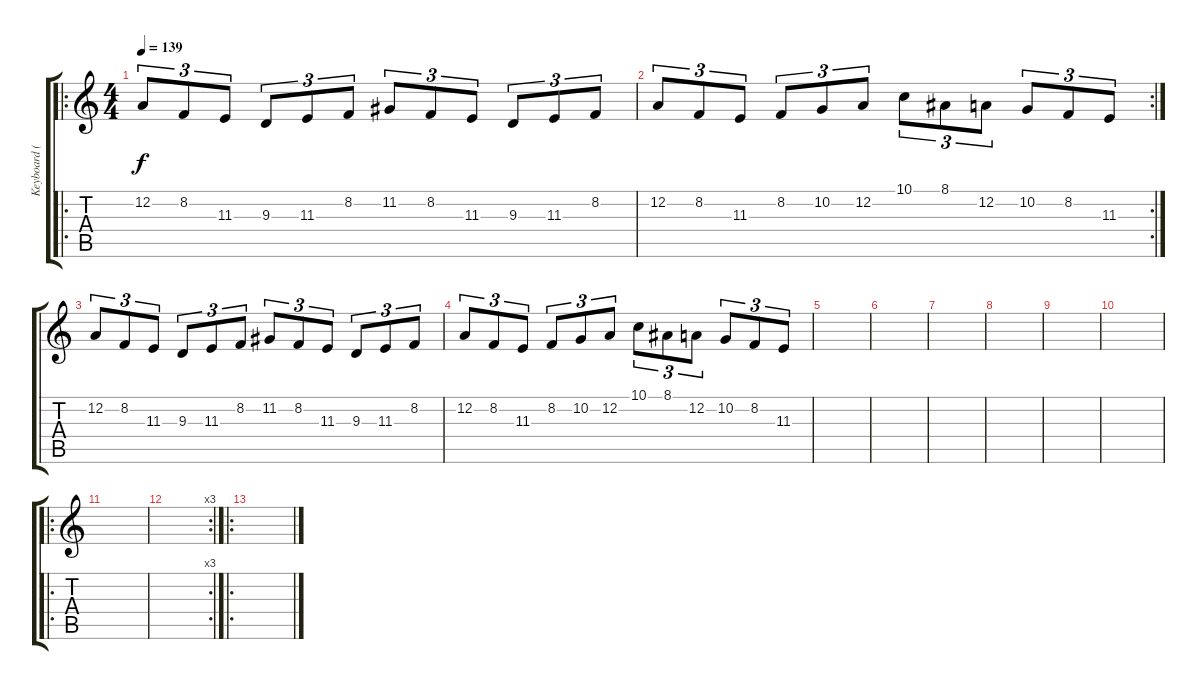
\track ("Keyboard (harp)" "Keyboard (") {instrument orchestralharp}
\staff {score tabs}
\tuning (D4 A3 F3 C3 G2 D2) {hide}
\ro
\ts (4 4)
\tempo 139
\clef g2
\ks c
12.2.8{tu (3 2) dy f instrument orchestralharp} 8.2.8{tu (3 2)} 11.3.8{tu (3 2)} 9.3.8{tu (3 2)} 11.3.8{tu (3 2)} 8.2.8{tu (3 2)} 11.2.8{tu (3 2)} 8.2.8{tu (3 2)} 11.3.8{tu (3 2)} 9.3.8{tu (3 2)} 11.3.8{tu (3 2)} 8.2.8{tu (3 2)} |
\rc 2
12.2.8{tu (3 2)} 8.2.8{tu (3 2)} 11.3.8{tu (3 2)} 8.2.8{tu (3 2)} 10.2.8{tu (3 2)} 12.2.8{tu (3 2)} 10.1.8{tu (3 2)} 8.1.8{tu (3 2)} 12.2.8{tu (3 2)} 10.2.8{tu (3 2)} 8.2.8{tu (3 2)} 11.3.8{tu (3 2)} |
12.2.8{tu (3 2)} 8.2.8{tu (3 2)} 11.3.8{tu (3 2)} 9.3.8{tu (3 2)} 11.3.8{tu (3 2)} 8.2.8{tu (3 2)} 11.2.8{tu (3 2)} 8.2.8{tu (3 2)} 11.3.8{tu (3 2)} 9.3.8{tu (3 2)} 11.3.8{tu (3 2)} 8.2.8{tu (3 2)} |
12.2.8{tu (3 2)} 8.2.8{tu (3 2)} 11.3.8{tu (3 2)} 8.2.8{tu (3 2)} 10.2.8{tu (3 2)} 12.2.8{tu (3 2)} 10.1.8{tu (3 2)} 8.1.8{tu (3 2)} 12.2.8{tu (3 2)} 10.2.8{tu (3 2)} 8.2.8{tu (3 2)} 11.3.8{tu (3 2)} |
|
|
|
|
|
|
\ro
|
\rc 3
|
\ro
